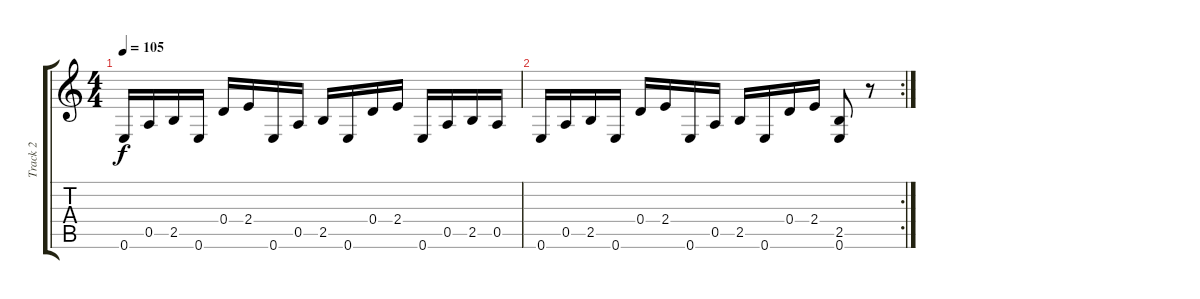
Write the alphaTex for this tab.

\track ("Track 2" "Track 2") {instrument distortionguitar}
\staff {score tabs}
\tuning (E4 B3 G3 D3 A2 E2) {hide}
\ts (4 4)
\tempo 105
\clef g2
\ks c
0.6.16{dy f} 0.5.16 2.5.16 0.6.16 0.4.16 2.4.16 0.6.16 0.5.16 2.5.16 0.6.16 0.4.16 2.4.16 0.6.16 0.5.16 2.5.16 0.5.16 |
\rc 2
0.6.16 0.5.16 2.5.16 0.6.16 0.4.16 2.4.16 0.6.16 0.5.16 2.5.16 0.6.16 0.4.16 2.4.16 (2.5 0.6).8 r.8
